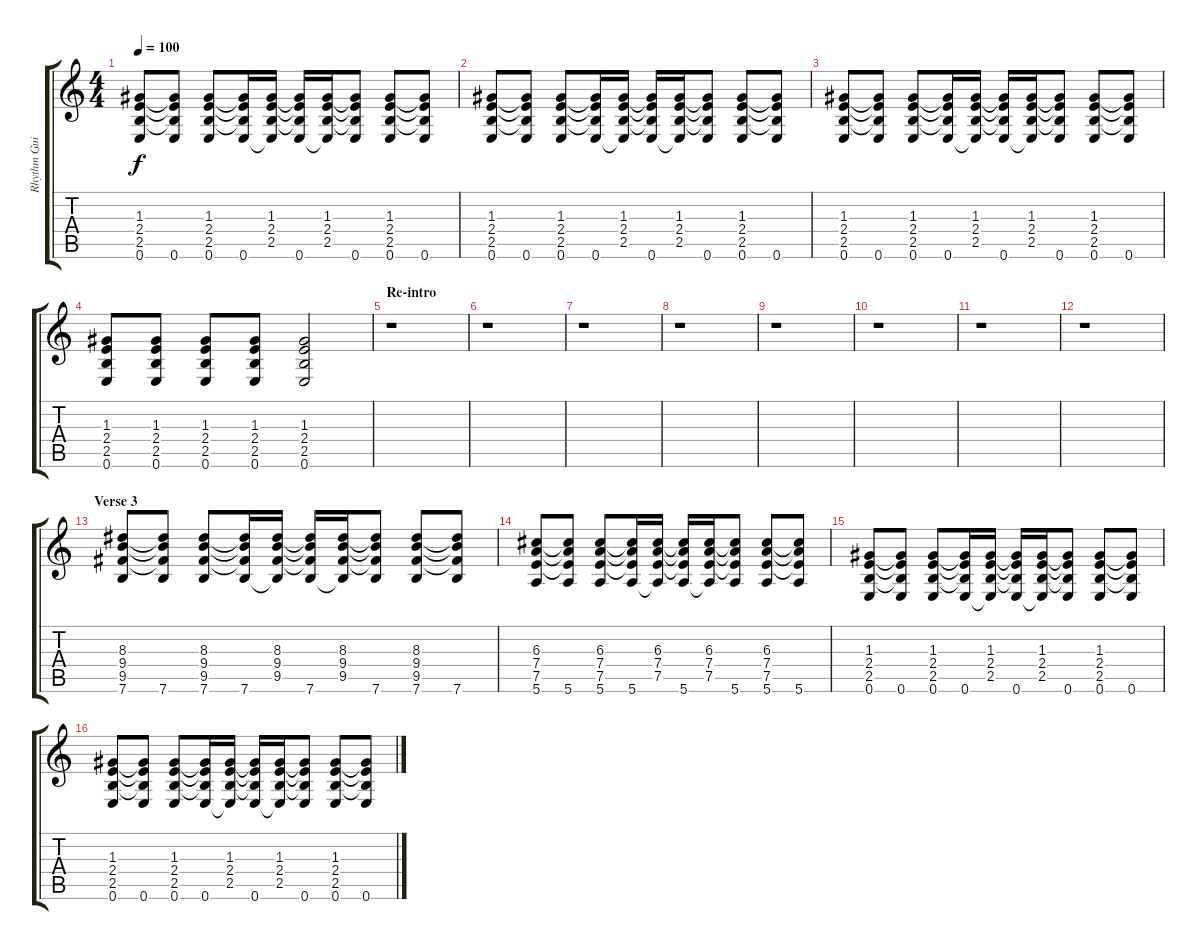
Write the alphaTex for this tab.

\track ("Rhythm Guitar" "Rhythm Gui") {instrument distortionguitar}
\staff {score tabs}
\tuning (E4 B3 G3 D3 A2 E2) {hide}
\ts (4 4)
\tempo 100
\clef g2
\ks c
(1.3 2.4 2.5 0.6).8{dy f} (1.3{t} 2.4{t} 2.5{t} 0.6).8 (1.3 2.4 2.5 0.6).8 (1.3{t} 2.4{t} 2.5{t} 0.6).16 (1.3 2.4 2.5 0.6{t}).16 (1.3{t} 2.4{t} 2.5{t} 0.6).16 (1.3 2.4 2.5 0.6{t}).16 (1.3{t} 2.4{t} 2.5{t} 0.6).8 (1.3 2.4 2.5 0.6).8 (1.3{t} 2.4{t} 2.5{t} 0.6).8 |
(1.3 2.4 2.5 0.6).8 (1.3{t} 2.4{t} 2.5{t} 0.6).8 (1.3 2.4 2.5 0.6).8 (1.3{t} 2.4{t} 2.5{t} 0.6).16 (1.3 2.4 2.5 0.6{t}).16 (1.3{t} 2.4{t} 2.5{t} 0.6).16 (1.3 2.4 2.5 0.6{t}).16 (1.3{t} 2.4{t} 2.5{t} 0.6).8 (1.3 2.4 2.5 0.6).8 (1.3{t} 2.4{t} 2.5{t} 0.6).8 |
(1.3 2.4 2.5 0.6).8 (1.3{t} 2.4{t} 2.5{t} 0.6).8 (1.3 2.4 2.5 0.6).8 (1.3{t} 2.4{t} 2.5{t} 0.6).16 (1.3 2.4 2.5 0.6{t}).16 (1.3{t} 2.4{t} 2.5{t} 0.6).16 (1.3 2.4 2.5 0.6{t}).16 (1.3{t} 2.4{t} 2.5{t} 0.6).8 (1.3 2.4 2.5 0.6).8 (1.3{t} 2.4{t} 2.5{t} 0.6).8 |
(1.3 2.4 2.5 0.6).8 (1.3 2.4 2.5 0.6).8 (1.3 2.4 2.5 0.6).8 (1.3 2.4 2.5 0.6).8 (1.3 2.4 2.5 0.6).2 |
\section ("" "Re-intro")
r.1 |
r.1 |
r.1 |
r.1 |
r.1 |
r.1 |
r.1 |
r.1 |
\section ("" "Verse 3")
(8.3 9.4 9.5 7.6).8 (8.3{t} 9.4{t} 9.5{t} 7.6).8 (8.3 9.4 9.5 7.6).8 (8.3{t} 9.4{t} 9.5{t} 7.6).16 (8.3 9.4 9.5 7.6{t}).16 (8.3{t} 9.4{t} 9.5{t} 7.6).16 (8.3 9.4 9.5 7.6{t}).16 (8.3{t} 9.4{t} 9.5{t} 7.6).8 (8.3 9.4 9.5 7.6).8 (8.3{t} 9.4{t} 9.5{t} 7.6).8 |
(6.3 7.4 7.5 5.6).8 (6.3{t} 7.4{t} 7.5{t} 5.6).8 (6.3 7.4 7.5 5.6).8 (6.3{t} 7.4{t} 7.5{t} 5.6).16 (6.3 7.4 7.5 5.6{t}).16 (6.3{t} 7.4{t} 7.5{t} 5.6).16 (6.3 7.4 7.5 5.6{t}).16 (6.3{t} 7.4{t} 7.5{t} 5.6).8 (6.3 7.4 7.5 5.6).8 (6.3{t} 7.4{t} 7.5{t} 5.6).8 |
(1.3 2.4 2.5 0.6).8 (1.3{t} 2.4{t} 2.5{t} 0.6).8 (1.3 2.4 2.5 0.6).8 (1.3{t} 2.4{t} 2.5{t} 0.6).16 (1.3 2.4 2.5 0.6{t}).16 (1.3{t} 2.4{t} 2.5{t} 0.6).16 (1.3 2.4 2.5 0.6{t}).16 (1.3{t} 2.4{t} 2.5{t} 0.6).8 (1.3 2.4 2.5 0.6).8 (1.3{t} 2.4{t} 2.5{t} 0.6).8 |
(1.3 2.4 2.5 0.6).8 (1.3{t} 2.4{t} 2.5{t} 0.6).8 (1.3 2.4 2.5 0.6).8 (1.3{t} 2.4{t} 2.5{t} 0.6).16 (1.3 2.4 2.5 0.6{t}).16 (1.3{t} 2.4{t} 2.5{t} 0.6).16 (1.3 2.4 2.5 0.6{t}).16 (1.3{t} 2.4{t} 2.5{t} 0.6).8 (1.3 2.4 2.5 0.6).8 (1.3{t} 2.4{t} 2.5{t} 0.6).8
